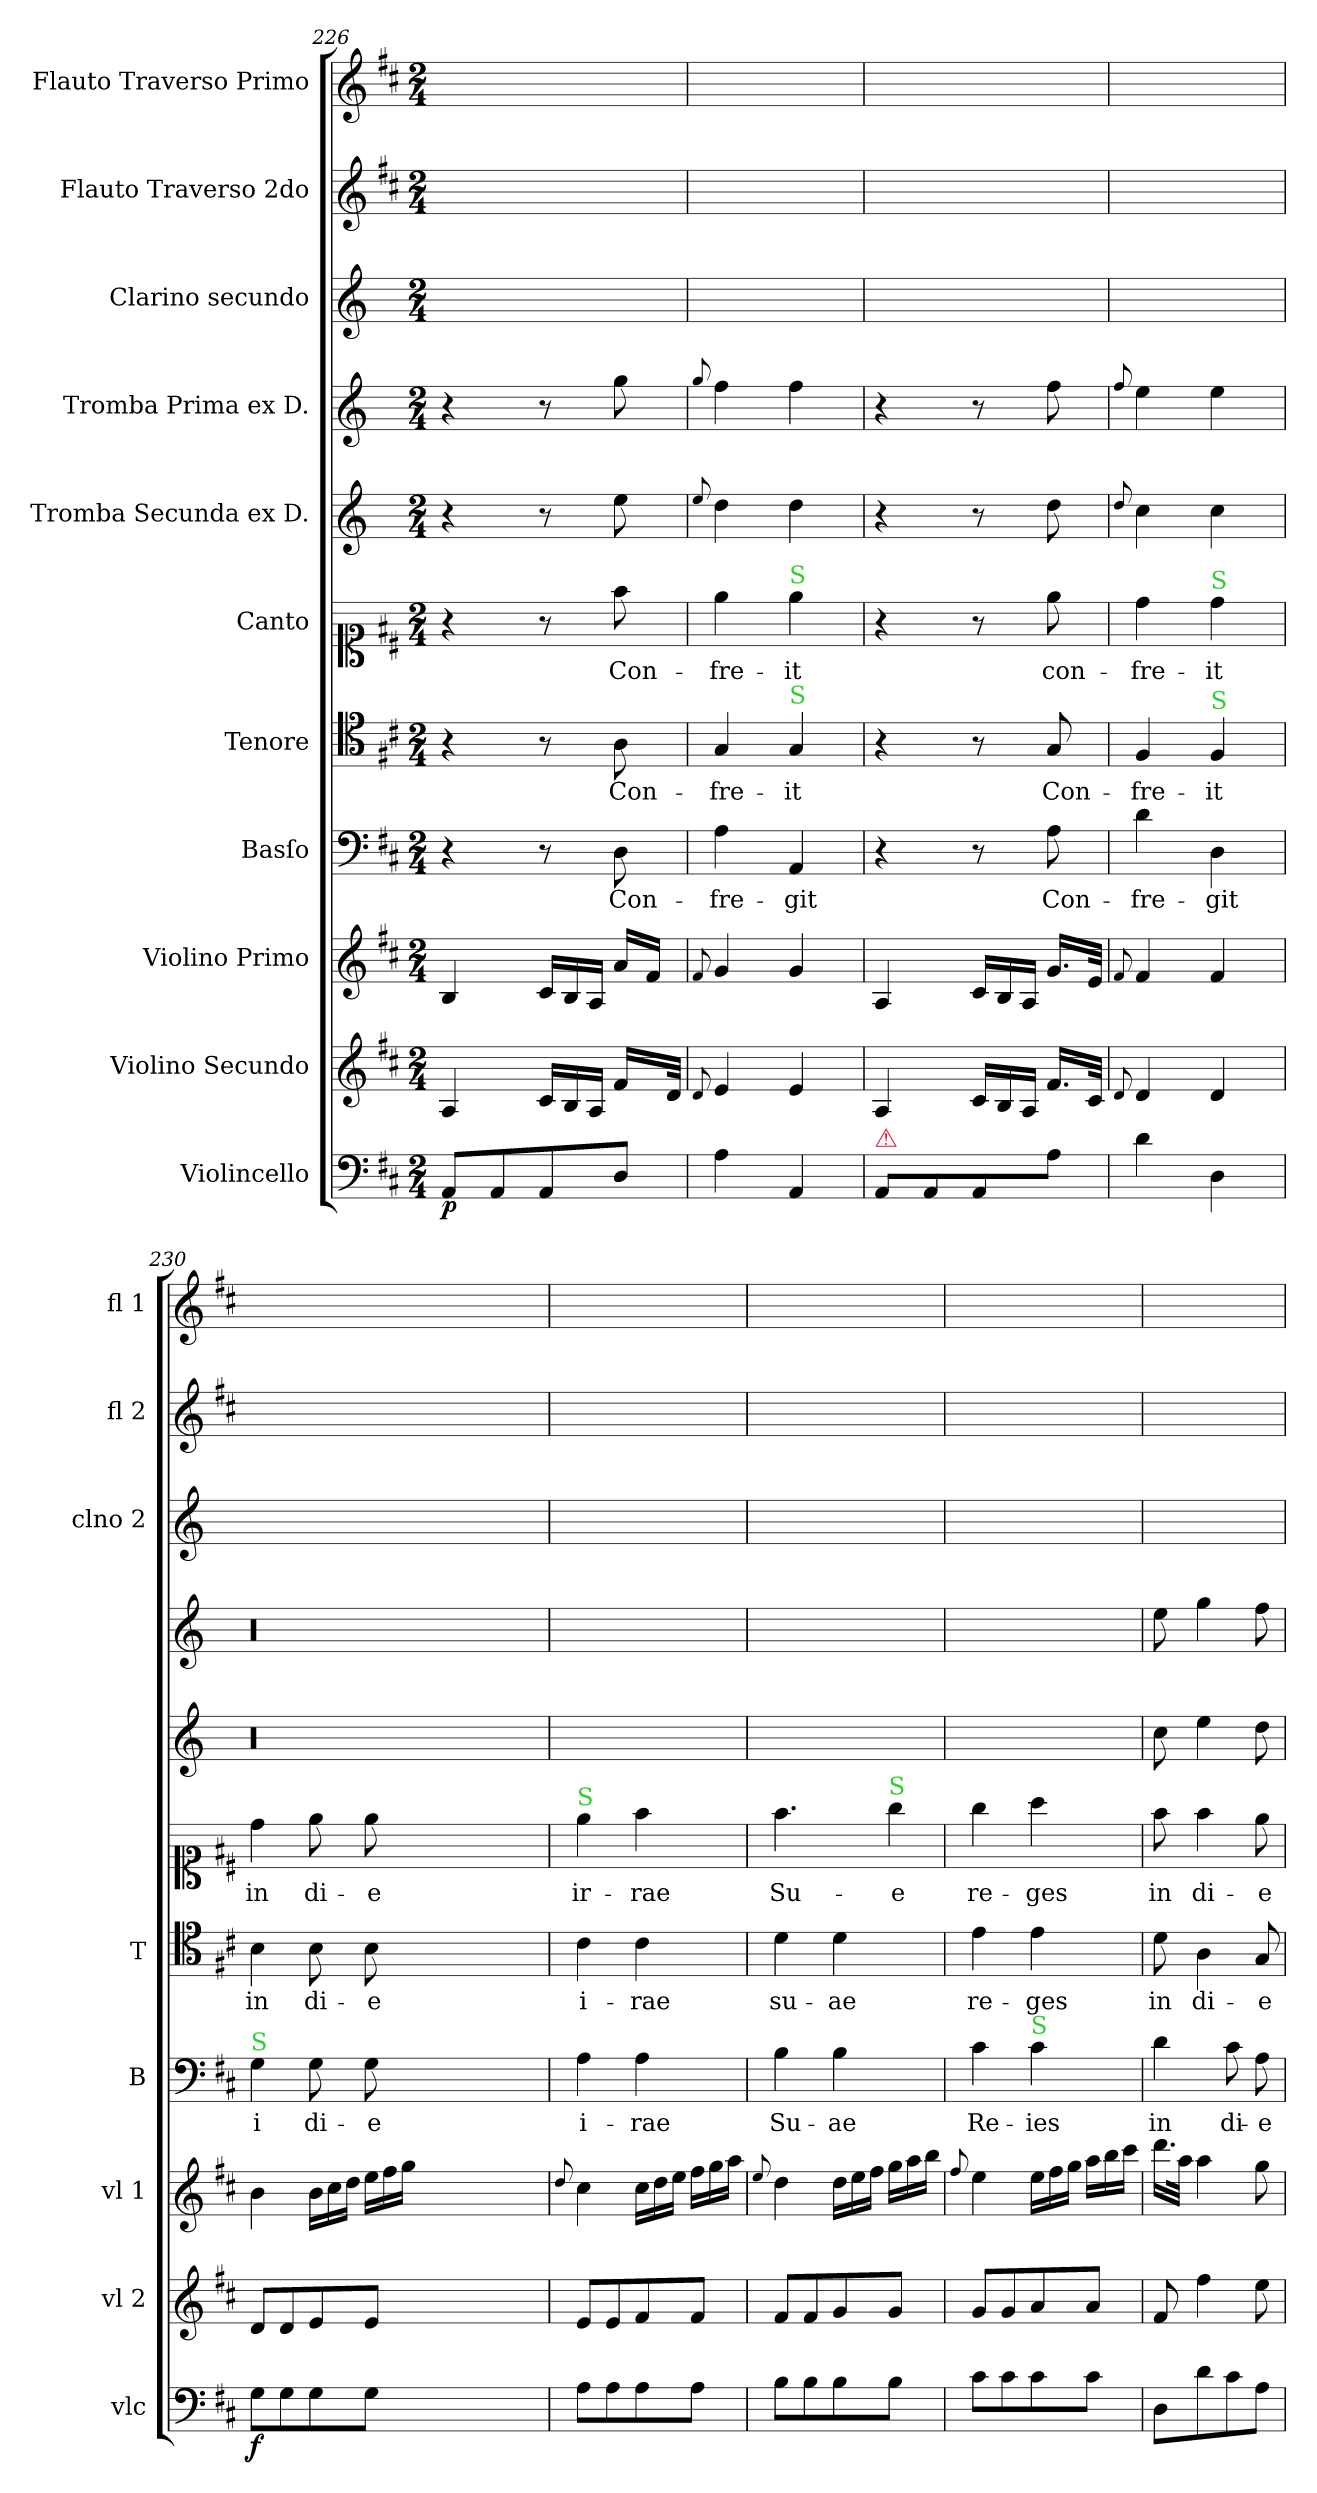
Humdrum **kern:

**kern	**dynam	**kern	**dynam	**kern	**dynam	**kern	**text	**kern	**text	**kern	**text	**kern	**dynam	**kern	**kern	**kern	**kern
*part11	*part11	*part10	*part10	*part9	*part9	*part8	*part8	*part7	*part7	*part6	*part6	*part5	*part5	*part4	*part3	*part2	*part1
*staff11	*staff11	*staff10	*staff10	*staff9	*staff9	*staff8	*staff8	*staff7	*staff7	*staff6	*staff6	*staff5	*staff5	*staff4	*staff3	*staff2	*staff1
*I"Violincello	*	*I"Violino Secundo	*	*I"Violino Primo	*	*I"Basſo	*	*I"Tenore	*	*I"Canto	*	*I"Tromba Secunda ex D.	*	*I"Tromba Prima ex D.	*I"Clarino secundo	*I"Flauto Traverso 2do	*I"Flauto Traverso Primo
*I'vlc	*	*I'vl 2	*	*I'vl 1	*	*I'B	*	*I'T	*	*	*	*	*	*	*I'clno 2	*I'fl 2	*I'fl 1
*clefF4	*	*clefG2	*	*clefG2	*	*clefF4	*	*clefC4	*	*clefC1	*	*clefG2	*	*clefG2	*clefG2	*clefG2	*clefG2
*	*	*	*	*	*	*	*	*	*	*	*	*ITrd-1c-2	*	*ITrd-1c-2	*ITrd-1c-2	*	*
*k[f#c#]	*	*k[f#c#]	*	*k[f#c#]	*	*k[f#c#]	*	*k[f#c#]	*	*k[f#c#]	*	*k[f#c#]	*	*k[f#c#]	*k[f#c#]	*k[f#c#]	*k[f#c#]
*M2/4	*	*M2/4	*	*M2/4	*	*M2/4	*	*M2/4	*	*M2/4	*	*M2/4	*	*M2/4	*M2/4	*M2/4	*M2/4
=226	=226	=226	=226	=226	=226	=226	=226	=226	=226	=226	=226	=226	=226	=226	=226	=226	=226
8AA/L	p.	4A/	pia	4B/	.	4r	.	4r	.	4r	.	4r	.	4r	2ryy	2ryy	2ryy
8AA/	.	.	.	.	.	.	.	.	.	.	.	.	.	.	.	.	.
*	*	*Xtuplet	*	*Xtuplet	*	*	*	*	*	*	*	*	*	*	*	*	*
8AA/	.	24c#/LL	.	24c#/LL	.	8r	.	8r	.	8r	.	8r	.	8r	.	.	.
.	.	24B/	.	24B/	.	.	.	.	.	.	.	.	.	.	.	.	.
.	.	24A/JJ	.	24A/JJ	.	.	.	.	.	.	.	.	.	.	.	.	.
!	!	!LO:N:vis=16	!	!	!	!	!	!	!	!	!	!	!LO:DY:a	!	!	!	!
8D/J	.	16.f#/LL	.	16a/LL	.	8D\	Con-	8A\	Con-	8ff#\	Con-	8ff#\	Pia	8aa\	.	.	.
.	.	.	.	16f#/JJ	.	.	.	.	.	.	.	.	.	.	.	.	.
.	.	32d/JJk	.	.	.	.	.	.	.	.	.	.	.	.	.	.	.
=227	=227	=227	=227	=227	=227	=227	=227	=227	=227	=227	=227	=227	=227	=227	=227	=227	=227
.	.	8qqd/	.	8qqf#/	.	.	.	.	.	.	.	8qqff#/	.	8qqaa/	.	.	.
4A\	.	4e/	.	4g/	.	4A\	-fre-	4G/	-fre-	4ee\	-fre-	4ee\	.	4gg\	2ryy	2ryy	2ryy
!	!	!	!	!	!	!	!	!	!	!LO:TX:a:color=limegreen:t=S	!	!	!	!	!	!	!
!	!	!	!	!	!	!	!	!LO:TX:a:color=limegreen:t=S	!	!	!	!	!	!	!	!	!
4AA/	.	4e/	.	4g/	.	4AA/	-git	4G/	-it	4ee\	-it	4ee\	.	4gg\	.	.	.
=228	=228	=228	=228	=228	=228	=228	=228	=228	=228	=228	=228	=228	=228	=228	=228	=228	=228
!LO:TX:a:color=crimson:t=⚠	!	!	!	!	!	!	!	!	!	!	!	!	!	!	!	!	!
8AA/L	.	4A/	.	4A/	.	4r	.	4r	.	4r	.	4r	.	4r	2ryy	2ryy	2ryy
8AA/	.	.	.	.	.	.	.	.	.	.	.	.	.	.	.	.	.
8AA/	.	24c#/LL	.	24c#/LL	.	8r	.	8r	.	8r	.	8r	.	8r	.	.	.
.	.	24B/	.	24B/	.	.	.	.	.	.	.	.	.	.	.	.	.
.	.	24A/JJ	.	24A/JJ	.	.	.	.	.	.	.	.	.	.	.	.	.
8A\J	.	16.f#/LL	.	16.g/LL	.	8A\	Con-	8G/	Con-	8ee\	con-	8ee\	.	8gg\	.	.	.
.	.	32c#/JJk	.	32e/JJk	.	.	.	.	.	.	.	.	.	.	.	.	.
=229	=229	=229	=229	=229	=229	=229	=229	=229	=229	=229	=229	=229	=229	=229	=229	=229	=229
.	.	8qqd/	.	8qqf#/	.	.	.	.	.	.	.	8qqee/	.	8qqgg/	.	.	.
4d\	.	4d/	.	4f#/	.	4d\	-fre-	4F#/	-fre-	4dd\	-fre-	4dd\	.	4ff#\	2ryy	2ryy	2ryy
!	!	!	!	!	!	!	!	!	!	!LO:TX:a:color=limegreen:t=S	!	!	!	!	!	!	!
!	!	!	!	!	!	!	!	!LO:TX:a:color=limegreen:t=S	!	!	!	!	!	!	!	!	!
4D\	.	4d/	.	4f#/	.	4D\	-git	4F#/	-it	4dd\	-it	4dd\	.	4ff#\	.	.	.
=230	=230	=230	=230	=230	=230	=230	=230	=230	=230	=230	=230	=230	=230	=230	=230	=230	=230
!	!	!	!	!	!	!LO:TX:a:color=limegreen:t=S	!	!	!	!	!	!	!	!	!	!	!
!	!	!	!	!	!	!	!	!	!	!	!	!LO:N:vis=00	!	!LO:N:vis=00	!	!	!
8G\L	f.	8d/L	for	4b\	for	4G\	i	4B\	in	4dd\	in	0r	.	0r	2ryy	2ryy	2ryy
8G\	.	8d/	.	.	.	.	.	.	.	.	.	.	.	.	.	.	.
8G\	.	8e/	.	24b\LL	.	8G\	di-	8B\	di-	8ee\	di-	.	.	.	.	.	.
.	.	.	.	24cc#\	.	.	.	.	.	.	.	.	.	.	.	.	.
.	.	.	.	24dd\JJ	.	.	.	.	.	.	.	.	.	.	.	.	.
8G\J	.	8e/J	.	24ee\LL	.	8G\	-e	8B\	-e	8ee\	-e	.	.	.	.	.	.
.	.	.	.	24ff#\	.	.	.	.	.	.	.	.	.	.	.	.	.
.	.	.	.	24gg\JJ	.	.	.	.	.	.	.	.	.	.	.	.	.
1.ryy	.	1.ryy	.	1.ryy	.	1.ryy	.	1.ryy	.	1.ryy	.	.	.	.	1.ryy	1.ryy	1.ryy
=231	=231	=231	=231	=231	=231	=231	=231	=231	=231	=231	=231	=231	=231	=231	=231	=231	=231
.	.	.	.	8qqdd/	.	.	.	.	.	.	.	.	.	.	.	.	.
!	!	!	!	!	!	!	!	!	!	!LO:TX:a:color=limegreen:t=S	!	!	!	!	!	!	!
8A\L	.	8e/L	.	4cc#\	.	4A\	i-	4c#\	i-	4ee\	ir-	2ryy	.	2ryy	2ryy	2ryy	2ryy
8A\	.	8e/	.	.	.	.	.	.	.	.	.	.	.	.	.	.	.
8A\	.	8f#/	.	24cc#\LL	.	4A\	-rae	4c#\	-rae	4ff#\	-rae	.	.	.	.	.	.
.	.	.	.	24dd\	.	.	.	.	.	.	.	.	.	.	.	.	.
.	.	.	.	24ee\JJ	.	.	.	.	.	.	.	.	.	.	.	.	.
8A\J	.	8f#/J	.	24ff#\LL	.	.	.	.	.	.	.	.	.	.	.	.	.
.	.	.	.	24gg\	.	.	.	.	.	.	.	.	.	.	.	.	.
.	.	.	.	24aa\JJ	.	.	.	.	.	.	.	.	.	.	.	.	.
=232	=232	=232	=232	=232	=232	=232	=232	=232	=232	=232	=232	=232	=232	=232	=232	=232	=232
.	.	.	.	8qqee/	.	.	.	.	.	.	.	.	.	.	.	.	.
8B\L	.	8f#/L	.	4dd\	.	4B\	Su-	4d\	su-	4.ff#\	Su-	2ryy	.	2ryy	2ryy	2ryy	2ryy
8B\	.	8f#/	.	.	.	.	.	.	.	.	.	.	.	.	.	.	.
8B\	.	8g/	.	24dd\LL	.	4B\	-ae	4d\	-ae	.	.	.	.	.	.	.	.
.	.	.	.	24ee\	.	.	.	.	.	.	.	.	.	.	.	.	.
.	.	.	.	24ff#\JJ	.	.	.	.	.	.	.	.	.	.	.	.	.
!	!	!	!	!	!	!	!	!	!	!LO:TX:a:color=limegreen:t=S	!	!	!	!	!	!	!
!	!	!	!	!	!	!	!	!	!	!LO:N:vis=4	!	!	!	!	!	!	!
8B\J	.	8g/J	.	24gg\LL	.	.	.	.	.	8gg\	-e	.	.	.	.	.	.
.	.	.	.	24aa\	.	.	.	.	.	.	.	.	.	.	.	.	.
.	.	.	.	24bb\JJ	.	.	.	.	.	.	.	.	.	.	.	.	.
=233	=233	=233	=233	=233	=233	=233	=233	=233	=233	=233	=233	=233	=233	=233	=233	=233	=233
.	.	.	.	8qqff#/	.	.	.	.	.	.	.	.	.	.	.	.	.
8c#\L	.	8g/L	.	4ee\	.	4c#\	Re-	4e\	re-	4gg\	re-	2ryy	.	2ryy	2ryy	2ryy	2ryy
8c#\	.	8g/	.	.	.	.	.	.	.	.	.	.	.	.	.	.	.
!	!	!	!	!	!	!LO:TX:a:color=limegreen:t=S	!	!	!	!	!	!	!	!	!	!	!
8c#\	.	8a/	.	24ee\LL	.	4c#\	-ies	4e\	-ges	4aa\	-ges	.	.	.	.	.	.
.	.	.	.	24ff#\	.	.	.	.	.	.	.	.	.	.	.	.	.
.	.	.	.	24gg\JJ	.	.	.	.	.	.	.	.	.	.	.	.	.
8c#\J	.	8a/J	.	24aa\LL	.	.	.	.	.	.	.	.	.	.	.	.	.
.	.	.	.	24bb\	.	.	.	.	.	.	.	.	.	.	.	.	.
.	.	.	.	24ccc#\JJ	.	.	.	.	.	.	.	.	.	.	.	.	.
=234	=234	=234	=234	=234	=234	=234	=234	=234	=234	=234	=234	=234	=234	=234	=234	=234	=234
8D\L	.	8f#/	.	16.ddd\LL	.	4d\	in	8d\	in	8ff#\	in	8dd\	.	8ff#\	2ryy	2ryy	2ryy
.	.	.	.	32aa\JJk	.	.	.	.	.	.	.	.	.	.	.	.	.
8d\	.	4ff#\	.	4aa\	.	.	.	4A\	di-	4ff#\	di-	4ff#\	.	4aa\	.	.	.
8c#\	.	.	.	.	.	8c#\	di-	.	.	.	.	.	.	.	.	.	.
8A\J	.	8ee\	.	8gg\	.	8A\	-e	8G/	-e	8ee\	-e	8ee\	.	8gg\	.	.	.
=	=	=	=	=	=	=	=	=	=	=	=	=	=	=	=	=	=
*-	*-	*-	*-	*-	*-	*-	*-	*-	*-	*-	*-	*-	*-	*-	*-	*-	*-
